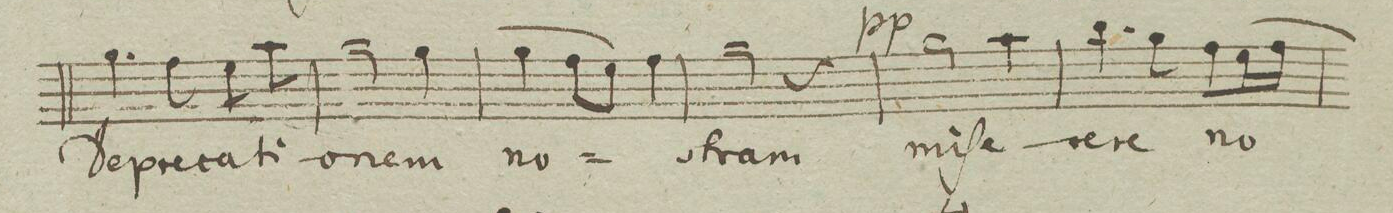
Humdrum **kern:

**kern	**text	**dynam
*I"Soprano. Tutti.	*	*
*clefC1	*	*
*k[b-e-a-]	*	*
*M3/4	*	*
4.ee-\	De-	.
8dd\	-pre-	.
8cc\	-ca-	.
8ff\	-ti-	.
=56	=56	=56
2ee-\	-o-	.
4ee-\	-nem	.
=57	=57	=57
(4ee-\	no-	.
8dd\L	.	.
8cc\J)	.	.
4dd\	.	.
=58	=58	=58
2ee-\	-stram	.
4r	.	.
=59	=59	=59
2ee-\	mi-	pp
4ff\	-se-	.
=60	=60	=60
4.gg\	-re-	.
8ee-\	-re	.
8dd\L	no-	.
(16cc\L	.	.
16dd\JJ	.	.
=61	=61	=61
*-	*-	*-
